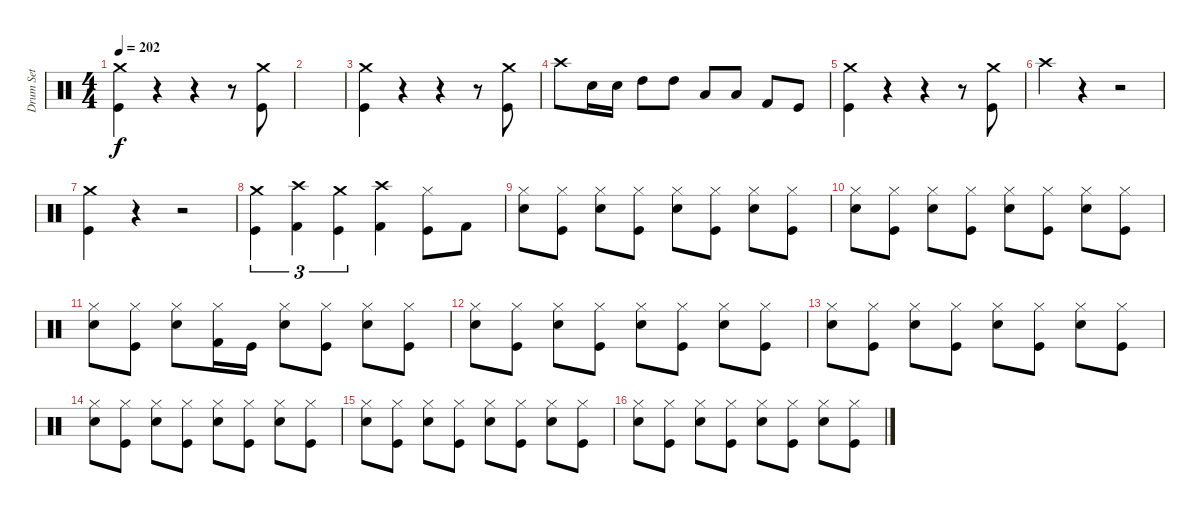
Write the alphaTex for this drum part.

\track ("Drum Set" "Drum Set") {instrument percussion}
\staff {score}
\articulation defaults
\ts (4 4)
\tempo 202
\clef neutral
\ks c
("Crash medium (hit)" "Kick (hit)").4{dy f} r.4 r.4 r.8 ("Crash medium (hit)" "Kick (hit)").8 |
|
("Crash medium (hit)" "Kick (hit)").4 r.4 r.4 r.8 ("Crash medium (hit)" "Kick (hit)").8 |
"Crash high (hit)".8 "Snare (hit) 2".16 "Snare (hit) 2".16 "High Tom (hit)".8 "High Tom (hit)".8 "Low Tom (hit)".8 "Low Tom (hit)".8 "Kick (hit) 2".8 "Kick (hit)".8 |
("Crash medium (hit)" "Kick (hit)").4 r.4 r.4 r.8 ("Crash medium (hit)" "Kick (hit)").8 |
"Crash high (hit)".4 r.4 r.2 |
("Crash medium (hit)" "Kick (hit)").4 r.4 r.2 |
("Crash medium (hit)" "Kick (hit)").4{tu (3 2)} ("Crash high (hit)" "Kick (hit) 2").4{tu (3 2)} ("Crash medium (hit)" "Kick (hit)").4{tu (3 2)} ("Crash high (hit)" "Kick (hit) 2").4 ("Hi-Hat (closed)" "Kick (hit)").8 "Kick (hit) 2".8 |
("Hi-Hat (closed)" "Snare (hit) 2").8 ("Hi-Hat (closed)" "Kick (hit)").8 ("Hi-Hat (closed)" "Snare (hit) 2").8 ("Hi-Hat (closed)" "Kick (hit)").8 ("Hi-Hat (closed)" "Snare (hit) 2").8 ("Hi-Hat (closed)" "Kick (hit)").8 ("Hi-Hat (closed)" "Snare (hit) 2").8 ("Hi-Hat (closed)" "Kick (hit)").8 |
("Hi-Hat (closed)" "Snare (hit) 2").8 ("Hi-Hat (closed)" "Kick (hit)").8 ("Hi-Hat (closed)" "Snare (hit) 2").8 ("Hi-Hat (closed)" "Kick (hit)").8 ("Hi-Hat (closed)" "Snare (hit) 2").8 ("Hi-Hat (closed)" "Kick (hit)").8 ("Hi-Hat (closed)" "Snare (hit) 2").8 ("Hi-Hat (closed)" "Kick (hit)").8 |
("Hi-Hat (closed)" "Snare (hit) 2").8 ("Hi-Hat (closed)" "Kick (hit)").8 ("Hi-Hat (closed)" "Snare (hit) 2").8 ("Hi-Hat (closed)" "Kick (hit) 2").16 "Kick (hit)".16 ("Hi-Hat (closed)" "Snare (hit) 2").8 ("Hi-Hat (closed)" "Kick (hit)").8 ("Hi-Hat (closed)" "Snare (hit) 2").8 ("Hi-Hat (closed)" "Kick (hit)").8 |
("Hi-Hat (closed)" "Snare (hit) 2").8 ("Hi-Hat (closed)" "Kick (hit)").8 ("Hi-Hat (closed)" "Snare (hit) 2").8 ("Hi-Hat (closed)" "Kick (hit)").8 ("Hi-Hat (closed)" "Snare (hit) 2").8 ("Hi-Hat (closed)" "Kick (hit)").8 ("Hi-Hat (closed)" "Snare (hit) 2").8 ("Hi-Hat (closed)" "Kick (hit)").8 |
("Hi-Hat (closed)" "Snare (hit) 2").8 ("Hi-Hat (closed)" "Kick (hit)").8 ("Hi-Hat (closed)" "Snare (hit) 2").8 ("Hi-Hat (closed)" "Kick (hit)").8 ("Hi-Hat (closed)" "Snare (hit) 2").8 ("Hi-Hat (closed)" "Kick (hit)").8 ("Hi-Hat (closed)" "Snare (hit) 2").8 ("Hi-Hat (closed)" "Kick (hit)").8 |
("Hi-Hat (closed)" "Snare (hit) 2").8 ("Hi-Hat (closed)" "Kick (hit)").8 ("Hi-Hat (closed)" "Snare (hit) 2").8 ("Hi-Hat (closed)" "Kick (hit)").8 ("Hi-Hat (closed)" "Snare (hit) 2").8 ("Hi-Hat (closed)" "Kick (hit)").8 ("Hi-Hat (closed)" "Snare (hit) 2").8 ("Hi-Hat (closed)" "Kick (hit)").8 |
("Hi-Hat (closed)" "Snare (hit) 2").8 ("Hi-Hat (closed)" "Kick (hit)").8 ("Hi-Hat (closed)" "Snare (hit) 2").8 ("Hi-Hat (closed)" "Kick (hit)").8 ("Hi-Hat (closed)" "Snare (hit) 2").8 ("Hi-Hat (closed)" "Kick (hit)").8 ("Hi-Hat (closed)" "Snare (hit) 2").8 ("Hi-Hat (closed)" "Kick (hit)").8 |
("Hi-Hat (closed)" "Snare (hit) 2").8 ("Hi-Hat (closed)" "Kick (hit)").8 ("Hi-Hat (closed)" "Snare (hit) 2").8 ("Hi-Hat (closed)" "Kick (hit)").8 ("Hi-Hat (closed)" "Snare (hit) 2").8 ("Hi-Hat (closed)" "Kick (hit)").8 ("Hi-Hat (closed)" "Snare (hit) 2").8 ("Hi-Hat (closed)" "Kick (hit)").8
